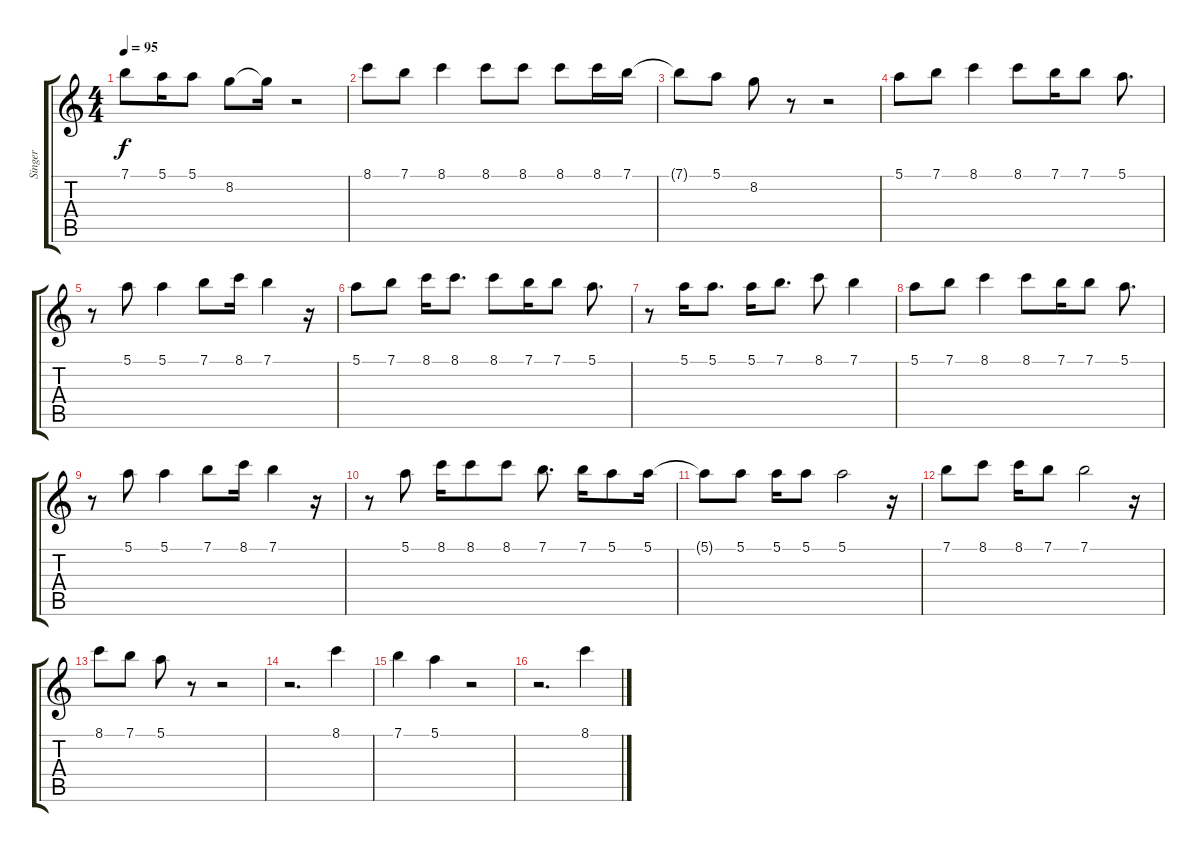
\track ("Singer" "Singer") {instrument banjo}
\staff {score tabs}
\tuning (E4 B3 G3 D3 A2 E2) {hide}
\displaytranspose 12
\ts (4 4)
\tempo 95
\clef g2
\ks c
7.1.8{dy f} 5.1.16 5.1.8 8.2.8 8.2{t}.16 r.2 |
8.1.8 7.1.8 8.1.4 8.1.8 8.1.8 8.1.8 8.1.16 7.1.16 |
7.1{t}.8 5.1.8 8.2.8 r.8 r.2 |
5.1.8 7.1.8 8.1.4 8.1.8 7.1.16 7.1.8 5.1.8{d} |
r.8 5.1.8 5.1.4 7.1.8 8.1.16 7.1.4 r.16 |
5.1.8 7.1.8 8.1.16 8.1.8{d} 8.1.8 7.1.16 7.1.8 5.1.8{d} |
r.8 5.1.16 5.1.8{d} 5.1.16 7.1.8{d} 8.1.8 7.1.4 |
5.1.8 7.1.8 8.1.4 8.1.8 7.1.16 7.1.8 5.1.8{d} |
r.8 5.1.8 5.1.4 7.1.8 8.1.16 7.1.4 r.16 |
r.8 5.1.8 8.1.16 8.1.8 8.1.8 7.1.8{d} 7.1.16 5.1.8 5.1.16 |
5.1{t}.8 5.1.8 5.1.16 5.1.8 5.1.2 r.16 |
7.1.8 8.1.8 8.1.16 7.1.8 7.1.2 r.16 |
8.1.8 7.1.8 5.1.8 r.8 r.2 |
r.2{d} 8.1.4 |
7.1.4 5.1.4 r.2 |
r.2{d} 8.1.4
